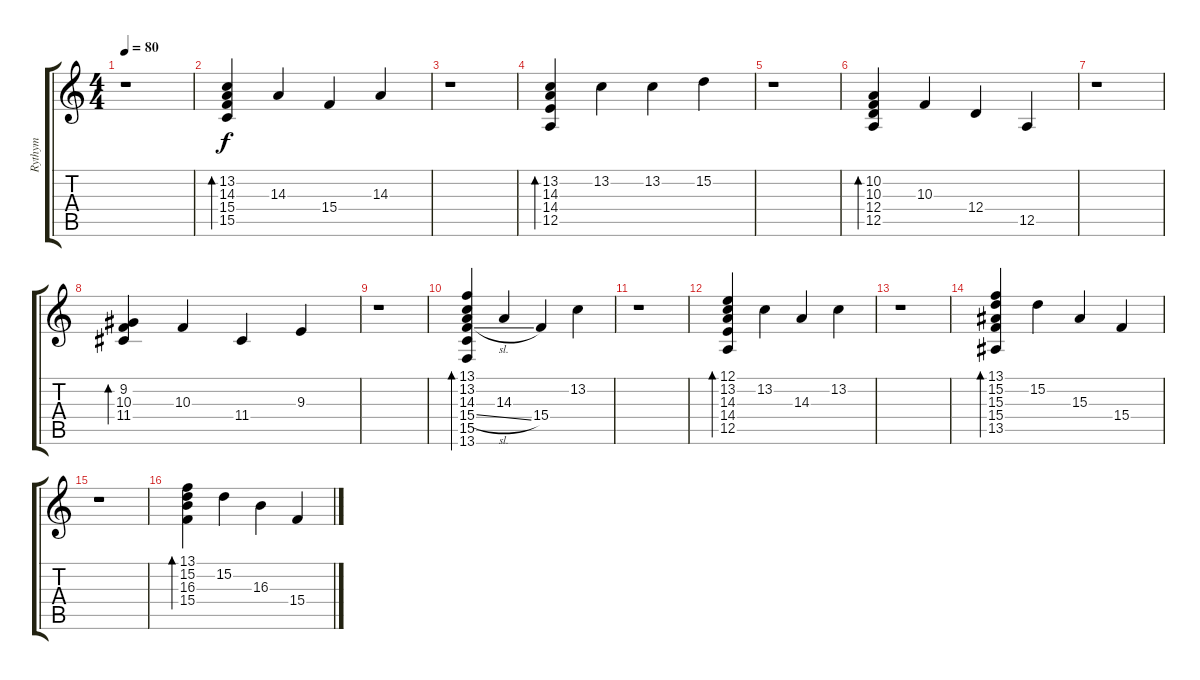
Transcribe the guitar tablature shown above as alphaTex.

\track ("Rythym" "Rythym") {instrument orchestralharp}
\staff {score tabs}
\tuning (E4 B3 G3 D3 A2 E2) {hide}
\ts (4 4)
\tempo 80
\clef g2
\ks c
r.1{dy f} |
(13.2 14.3 15.4 15.5).4{bd 60} 14.3.4 15.4.4 14.3.4 |
r.1 |
(13.2 14.3 14.4 12.5).4{bd 60} 13.2.4 13.2.4 15.2.4 |
r.1 |
(10.2 10.3 12.4 12.5).4{bd 60} 10.3.4 12.4.4 12.5.4 |
r.1 |
(9.2 10.3 11.4).4{bd 60} 10.3.4 11.4.4 9.3.4 |
r.1 |
(13.1 13.2 14.3 15.4{sl} 15.5 13.6).4{bd 120} 14.3.4 15.4.4 13.2.4 |
r.1 |
(12.1 13.2 14.3 14.4 12.5).4{bd 120} 13.2.4 14.3.4 13.2.4 |
r.1 |
(13.1 15.2 15.3 15.4 13.5).4{bd 120} 15.2.4 15.3.4 15.4.4 |
r.1 |
(13.1 15.2 16.3 15.4).4{bd 60} 15.2.4 16.3.4 15.4.4
